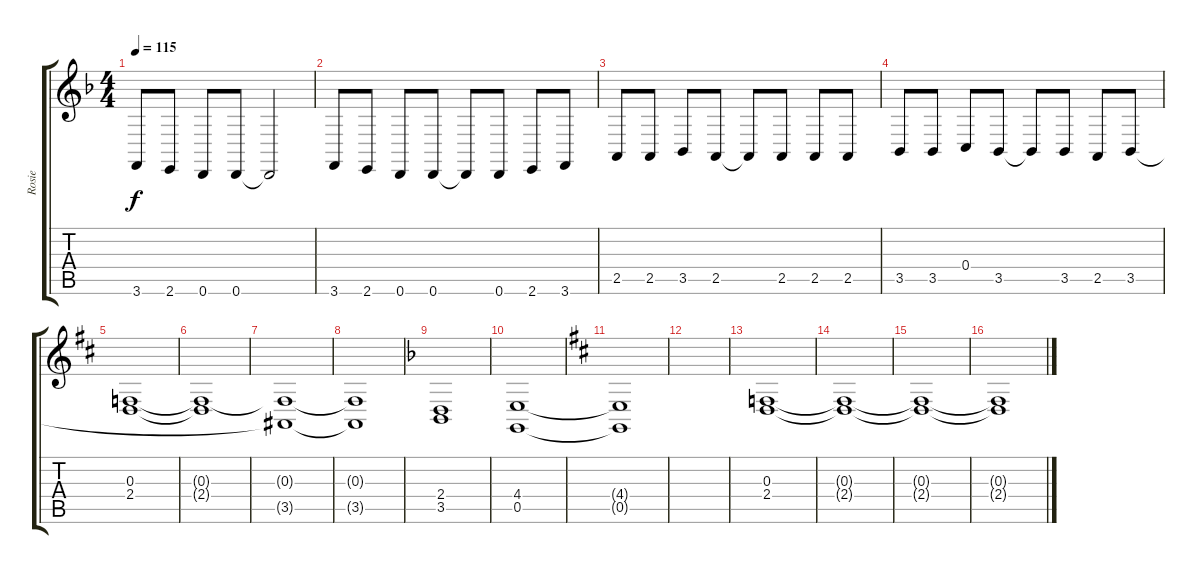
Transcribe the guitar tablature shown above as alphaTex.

\track ("Rosie" "Rosie") {instrument stringensemble1}
\staff {score tabs}
\tuning (D4 A3 F3 C3 G2 D2) {hide}
\ts (4 4)
\tempo 115
\clef g2
\ks dminor
3.6.8{dy f} 2.6.8 0.6.8 0.6.8 0.6{t}.2 |
3.6.8 2.6.8 0.6.8 0.6.8 0.6{t}.8 0.6.8 2.6.8 3.6.8 |
2.5.8 2.5.8 3.5.8 2.5.8 2.5{t}.8 2.5.8 2.5.8 2.5.8 |
3.5.8 3.5.8 0.4.8 3.5.8 3.5{t}.8 3.5.8 2.5.8 3.5.8 |
\ks bminor
(0.3 2.4).1 |
(0.3{t} 2.4{t}).1 |
(0.3{t} 3.5{t}).1 |
(0.3{t} 3.5{t}).1 |
\ks dminor
(2.4 3.5).1 |
(4.4 0.5).1 |
\ks bminor
(4.4{t} 0.5{t}).1 |
|
(0.3 2.4).1 |
(0.3{t} 2.4{t}).1 |
(0.3{t} 2.4{t}).1 |
(0.3{t} 2.4{t}).1
